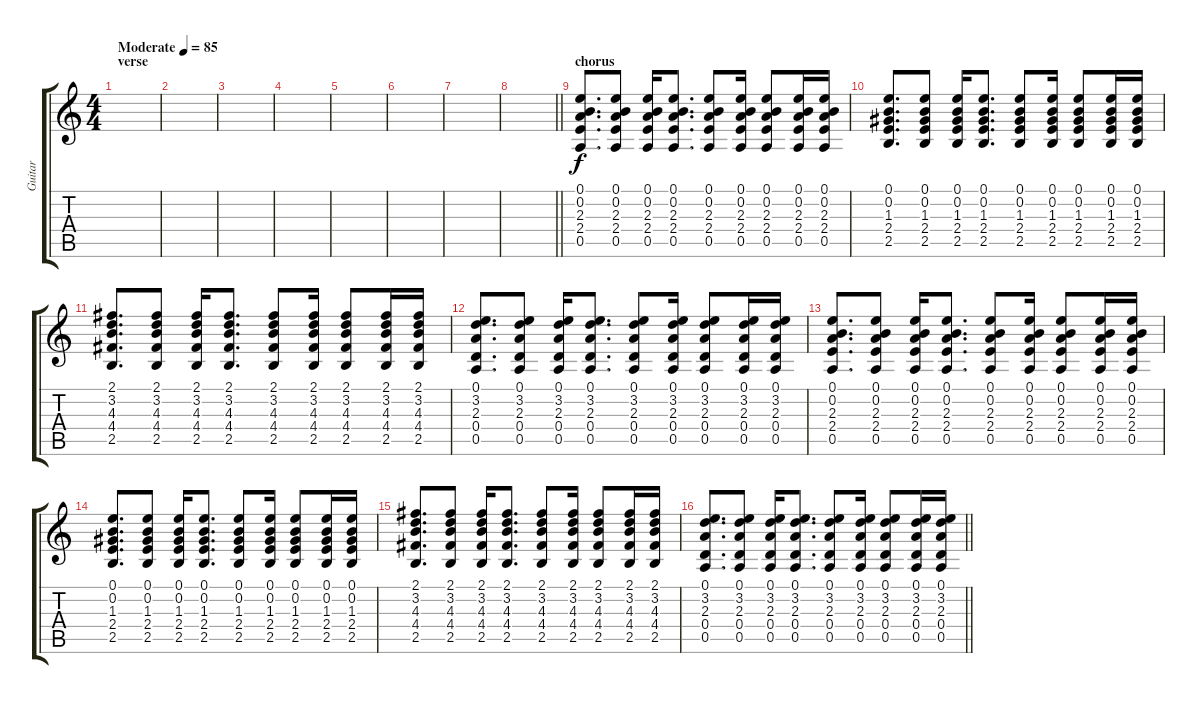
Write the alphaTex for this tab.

\track ("Guitar" "Guitar") {instrument acousticguitarsteel}
\staff {score tabs}
\tuning (E4 B3 G3 D3 A2 D2) {hide}
\ts (4 4)
\section ("" "verse")
\tempo (85 "Moderate")
\clef g2
\ks c
|
|
|
|
|
|
|
\barLineRight lightlight
|
\section ("" "chorus")
(0.1 0.2 2.3 2.4 0.5).8{d} (0.1 0.2 2.3 2.4 0.5).8 (0.1 0.2 2.3 2.4 0.5).16 (0.1 0.2 2.3 2.4 0.5).8{d} (0.1 0.2 2.3 2.4 0.5).8 (0.1 0.2 2.3 2.4 0.5).16 (0.1 0.2 2.3 2.4 0.5).8 (0.1 0.2 2.3 2.4 0.5).16 (0.1 0.2 2.3 2.4 0.5).16 |
(0.1 0.2 1.3 2.4 2.5).8{d} (0.1 0.2 1.3 2.4 2.5).8 (0.1 0.2 1.3 2.4 2.5).16 (0.1 0.2 1.3 2.4 2.5).8{d} (0.1 0.2 1.3 2.4 2.5).8 (0.1 0.2 1.3 2.4 2.5).16 (0.1 0.2 1.3 2.4 2.5).8 (0.1 0.2 1.3 2.4 2.5).16 (0.1 0.2 1.3 2.4 2.5).16 |
(2.1 3.2 4.3 4.4 2.5).8{d} (2.1 3.2 4.3 4.4 2.5).8 (2.1 3.2 4.3 4.4 2.5).16 (2.1 3.2 4.3 4.4 2.5).8{d} (2.1 3.2 4.3 4.4 2.5).8 (2.1 3.2 4.3 4.4 2.5).16 (2.1 3.2 4.3 4.4 2.5).8 (2.1 3.2 4.3 4.4 2.5).16 (2.1 3.2 4.3 4.4 2.5).16 |
(0.1 3.2 2.3 0.4 0.5).8{d} (0.1 3.2 2.3 0.4 0.5).8 (0.1 3.2 2.3 0.4 0.5).16 (0.1 3.2 2.3 0.4 0.5).8{d} (0.1 3.2 2.3 0.4 0.5).8 (0.1 3.2 2.3 0.4 0.5).16 (0.1 3.2 2.3 0.4 0.5).8 (0.1 3.2 2.3 0.4 0.5).16 (0.1 3.2 2.3 0.4 0.5).16 |
(0.1 0.2 2.3 2.4 0.5).8{d} (0.1 0.2 2.3 2.4 0.5).8 (0.1 0.2 2.3 2.4 0.5).16 (0.1 0.2 2.3 2.4 0.5).8{d} (0.1 0.2 2.3 2.4 0.5).8 (0.1 0.2 2.3 2.4 0.5).16 (0.1 0.2 2.3 2.4 0.5).8 (0.1 0.2 2.3 2.4 0.5).16 (0.1 0.2 2.3 2.4 0.5).16 |
(0.1 0.2 1.3 2.4 2.5).8{d} (0.1 0.2 1.3 2.4 2.5).8 (0.1 0.2 1.3 2.4 2.5).16 (0.1 0.2 1.3 2.4 2.5).8{d} (0.1 0.2 1.3 2.4 2.5).8 (0.1 0.2 1.3 2.4 2.5).16 (0.1 0.2 1.3 2.4 2.5).8 (0.1 0.2 1.3 2.4 2.5).16 (0.1 0.2 1.3 2.4 2.5).16 |
(2.1 3.2 4.3 4.4 2.5).8{d} (2.1 3.2 4.3 4.4 2.5).8 (2.1 3.2 4.3 4.4 2.5).16 (2.1 3.2 4.3 4.4 2.5).8{d} (2.1 3.2 4.3 4.4 2.5).8 (2.1 3.2 4.3 4.4 2.5).16 (2.1 3.2 4.3 4.4 2.5).8 (2.1 3.2 4.3 4.4 2.5).16 (2.1 3.2 4.3 4.4 2.5).16 |
\barLineRight lightlight
(0.1 3.2 2.3 0.4 0.5).8{d} (0.1 3.2 2.3 0.4 0.5).8 (0.1 3.2 2.3 0.4 0.5).16 (0.1 3.2 2.3 0.4 0.5).8{d} (0.1 3.2 2.3 0.4 0.5).8 (0.1 3.2 2.3 0.4 0.5).16 (0.1 3.2 2.3 0.4 0.5).8 (0.1 3.2 2.3 0.4 0.5).16 (0.1 3.2 2.3 0.4 0.5).16
